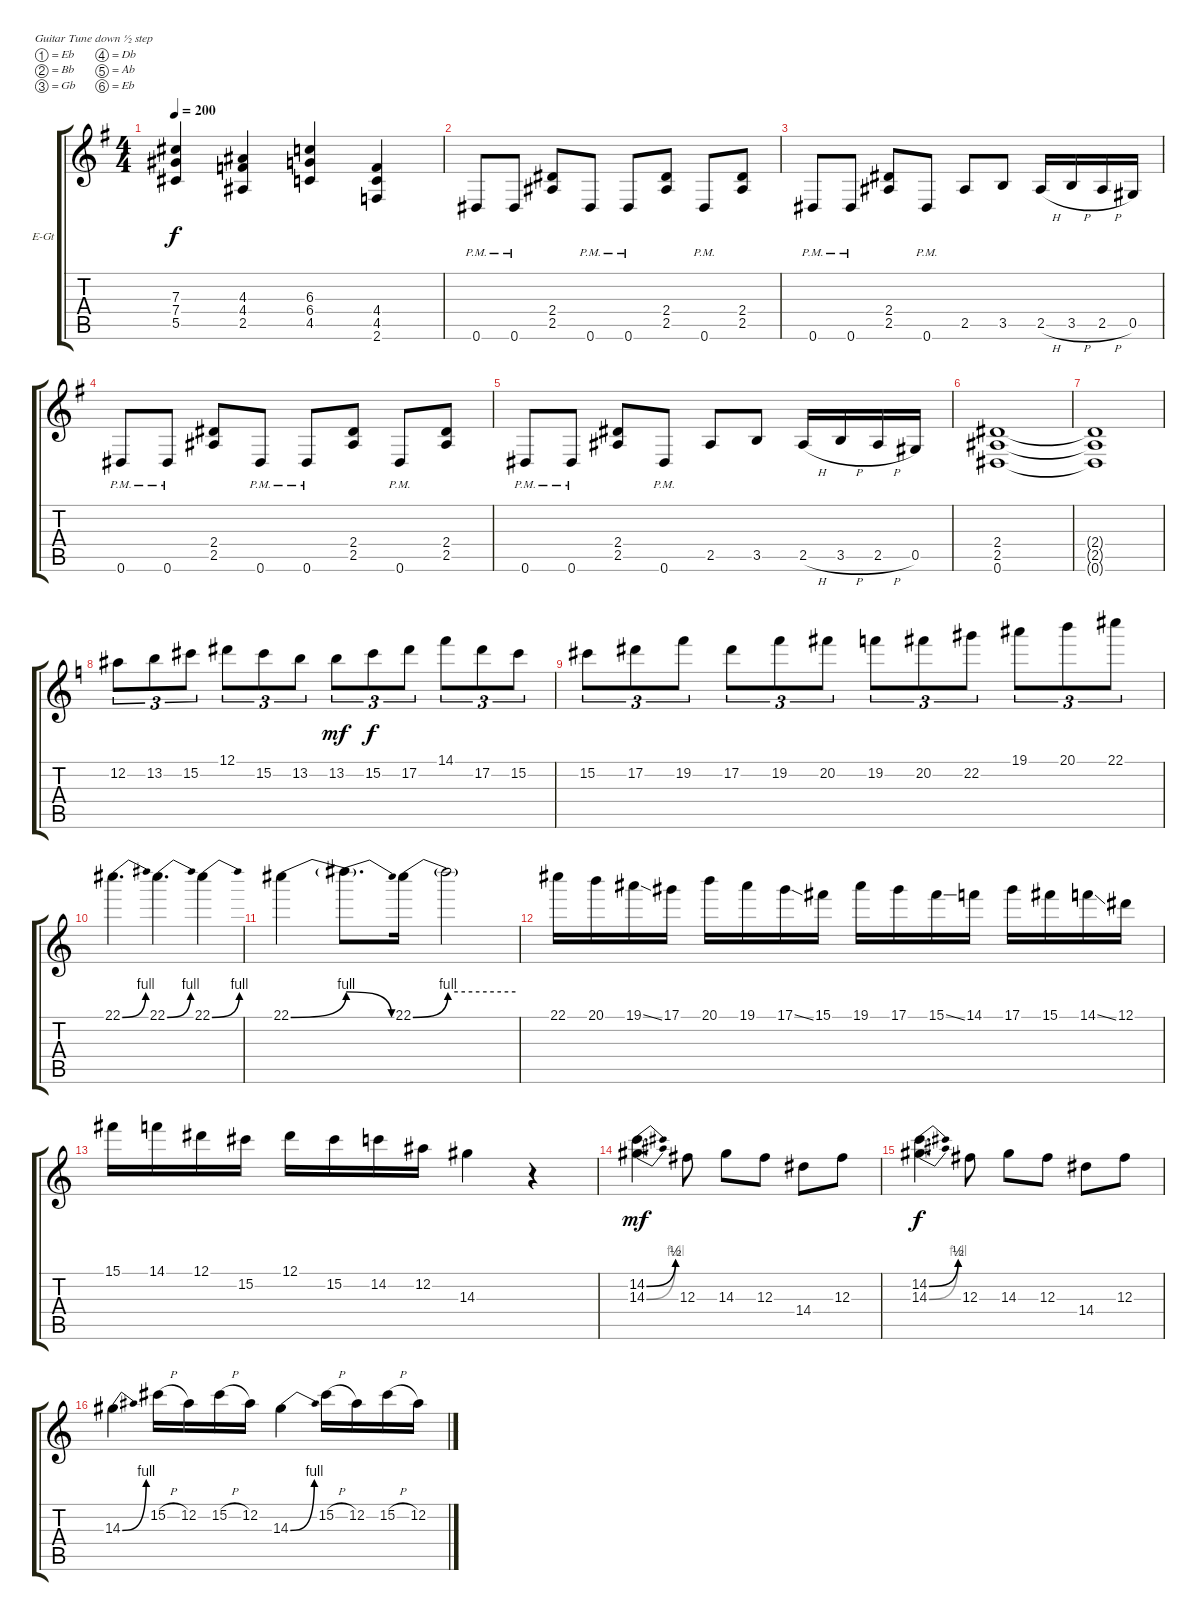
\bracketExtendMode groupsimilarinstruments
\firstSystemTrackNameOrientation horizontal
\otherSystemsTrackNameOrientation horizontal
\track ("Michael Paget" "E-Gt") {instrument distortionguitar}
\staff {score tabs}
\tuning (Eb4 Bb3 Gb3 Db3 Ab2 Eb2)
\ts (4 4)
\tempo 200
\clef g2
\ks g
(7.3{t} 7.4{t} 5.5{t}).4{dy f} (4.3 4.4 2.5).4 (6.3 6.4 4.5).4 (4.4 4.5 2.6).4 |
0.6{pm}.8 0.6{pm}.8 (2.4 2.5).8 0.6{pm}.8 0.6{pm}.8 (2.4 2.5).8 0.6{pm}.8 (2.4 2.5).8 |
0.6{pm}.8 0.6{pm}.8 (2.4 2.5).8 0.6{pm}.8 2.5.8 3.5.8 2.5{h}.16 3.5{h}.16 2.5{h}.16 0.5.16 |
0.6{pm}.8 0.6{pm}.8 (2.4 2.5).8 0.6{pm}.8 0.6{pm}.8 (2.4 2.5).8 0.6{pm}.8 (2.4 2.5).8 |
0.6{pm}.8 0.6{pm}.8 (2.4 2.5).8 0.6{pm}.8 2.5.8 3.5.8 2.5{h}.16 3.5{h}.16 2.5{h}.16 0.5.16 |
(2.4 2.5 0.6).1 |
(2.4{t} 2.5{t} 0.6{t}).1 |
\ks c
12.2.8{tu (3 2)} 13.2.8{tu (3 2)} 15.2.8{tu (3 2)} 12.1.8{tu (3 2)} 15.2.8{tu (3 2)} 13.2.8{tu (3 2)} 13.2.8{tu (3 2) dy mf} 15.2.8{tu (3 2) dy f} 17.2.8{tu (3 2)} 14.1.8{tu (3 2)} 17.2.8{tu (3 2)} 15.2.8{tu (3 2)} |
15.2.8{tu (3 2)} 17.2.8{tu (3 2)} 19.2.8{tu (3 2)} 17.2.8{tu (3 2)} 19.2.8{tu (3 2)} 20.2.8{tu (3 2)} 19.2.8{tu (3 2)} 20.2.8{tu (3 2)} 22.2.8{tu (3 2)} 19.1.8{tu (3 2)} 20.1.8{tu (3 2)} 22.1.8{tu (3 2)} |
22.1{be (bend 0 0 60 4)}.4{d} 22.1{be (bend 0 0 60 4)}.4{d} 22.1{be (bend 0 0 60 4)}.4 |
22.1{be (bend 0 0 60 4)}.4 22.1{be (release 0 4 60 0) t}.8{d} 22.1{be (bend 0 0 60 4)}.16 22.1{be (hold 0 4 60 4) t}.2 |
22.1.16 20.1.16 19.1{ss}.16 17.1.16 20.1.16 19.1.16 17.1{ss}.16 15.1.16 19.1.16 17.1.16 15.1{ss}.16 14.1.16 17.1.16 15.1.16 14.1{ss}.16 12.1.16 |
15.1.16 14.1.16 12.1.16 15.2.16 12.1.16 15.2.16 14.2.16 12.2.16 14.3.4 r.4 |
(14.3{be (bend 0 0 15 4)} 14.2{be (bend 0 0 15 2)}).4{d dy mf} 12.3.8 14.3.8 12.3.8 14.4.8 12.3.8 |
(14.3{be (bend 0 0 15 4)} 14.2{be (bend 0 0 15 2)}).4{d dy f} 12.3.8 14.3.8 12.3.8 14.4.8 12.3.8 |
14.3{be (bend 0 0 15 4)}.4 15.2{h}.16 12.2.16 15.2{h}.16 12.2.16 14.3{be (bend 0 0 60 4)}.4 15.2{h}.16 12.2.16 15.2{h}.16 12.2.16
